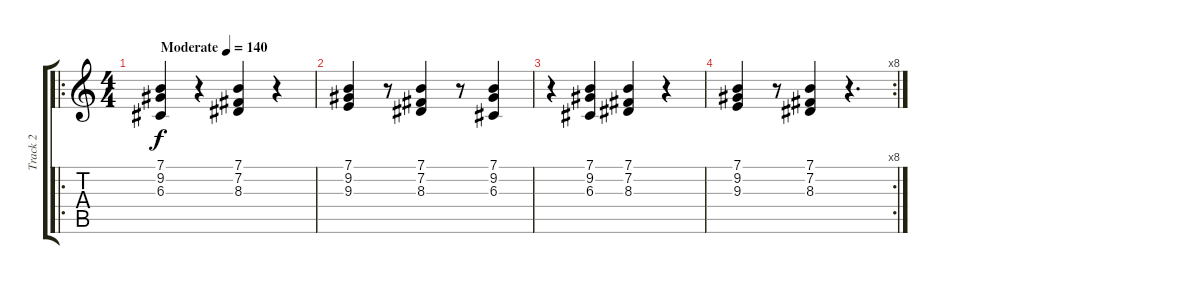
\track ("Track 2" "Track 2") {instrument lead1square}
\staff {score tabs}
\tuning (E4 B3 G3 D3 A2 E2) {hide}
\ro
\ts (4 4)
\tempo (140 "Moderate")
\clef g2
\ks c
(7.1 9.2 6.3).4{dy f instrument lead1square} r.4 (7.1 7.2 8.3).4 r.4 |
(7.1 9.2 9.3).4 r.8 (7.1 7.2 8.3).4 r.8 (7.1 9.2 6.3).4 |
r.4 (7.1 9.2 6.3).4 (7.1 7.2 8.3).4 r.4 |
\rc 8
(7.1 9.2 9.3).4 r.8 (7.1 7.2 8.3).4 r.4{d}
